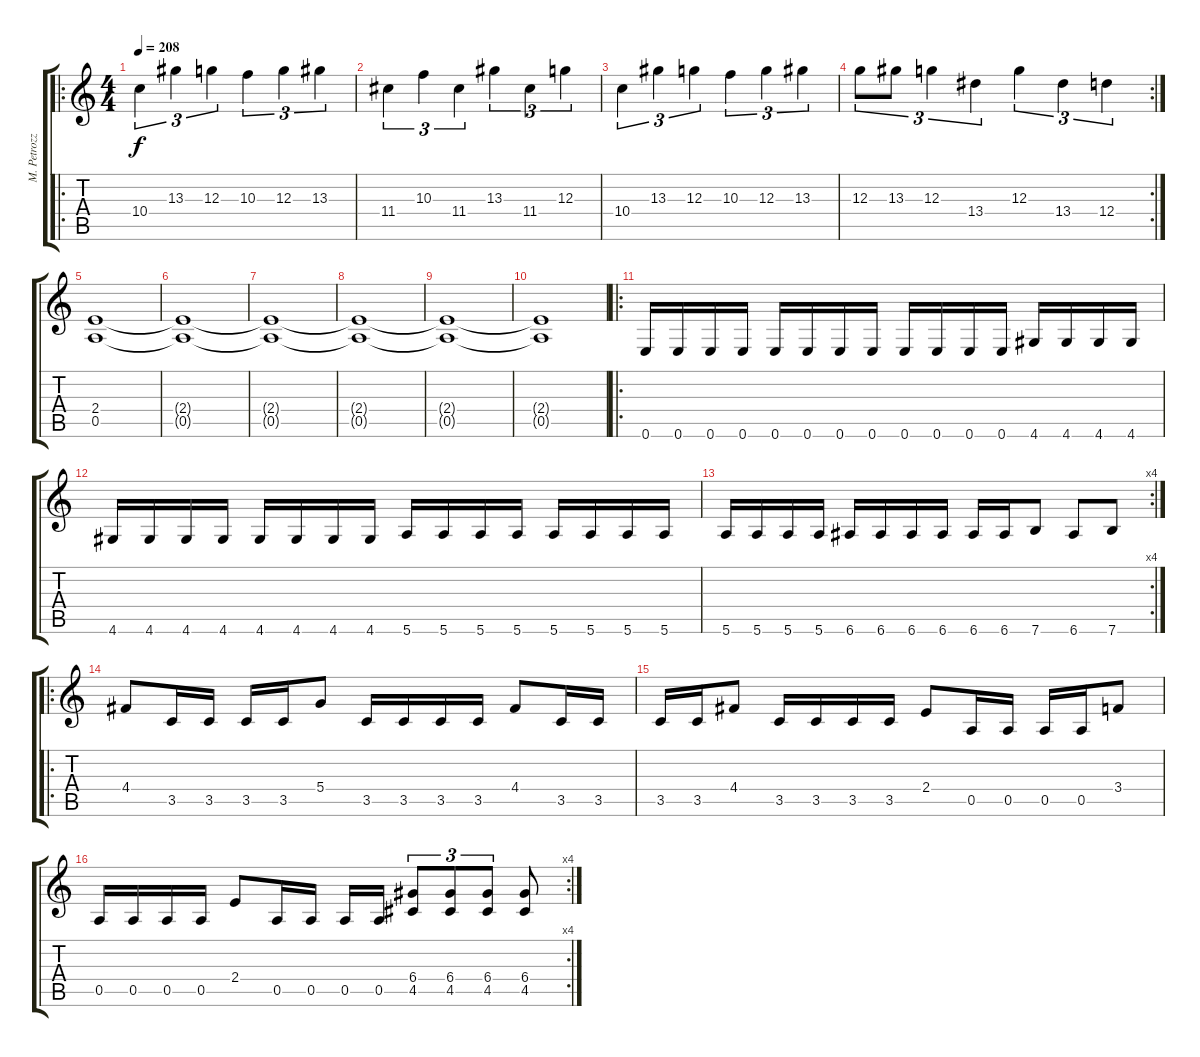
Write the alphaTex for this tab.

\track ("M. Petrozza" "M. Petrozz") {instrument distortionguitar}
\staff {score tabs}
\tuning (E4 B3 G3 D3 A2 E2) {hide}
\ro
\ts (4 4)
\tempo 208
\clef g2
\ks c
10.4.4{tu (3 2) dy f} 13.3.4{tu (3 2)} 12.3.4{tu (3 2)} 10.3.4{tu (3 2)} 12.3.4{tu (3 2)} 13.3.4{tu (3 2)} |
11.4.4{tu (3 2)} 10.3.4{tu (3 2)} 11.4.4{tu (3 2)} 13.3.4{tu (3 2)} 11.4.4{tu (3 2)} 12.3.4{tu (3 2)} |
10.4.4{tu (3 2)} 13.3.4{tu (3 2)} 12.3.4{tu (3 2)} 10.3.4{tu (3 2)} 12.3.4{tu (3 2)} 13.3.4{tu (3 2)} |
\rc 2
12.3.8{tu (3 2)} 13.3.8{tu (3 2)} 12.3.4{tu (3 2)} 13.4.4{tu (3 2)} 12.3.4{tu (3 2)} 13.4.4{tu (3 2)} 12.4.4{tu (3 2)} |
(2.4 0.5).1 |
(2.4{t} 0.5{t}).1 |
(2.4{t} 0.5{t}).1 |
(2.4{t} 0.5{t}).1 |
(2.4{t} 0.5{t}).1 |
(2.4{t} 0.5{t}).1 |
\ro
0.6.16 0.6.16 0.6.16 0.6.16 0.6.16 0.6.16 0.6.16 0.6.16 0.6.16 0.6.16 0.6.16 0.6.16 4.6.16 4.6.16 4.6.16 4.6.16 |
4.6.16 4.6.16 4.6.16 4.6.16 4.6.16 4.6.16 4.6.16 4.6.16 5.6.16 5.6.16 5.6.16 5.6.16 5.6.16 5.6.16 5.6.16 5.6.16 |
\rc 4
5.6.16 5.6.16 5.6.16 5.6.16 6.6.16 6.6.16 6.6.16 6.6.16 6.6.16 6.6.16 7.6.8 6.6.8 7.6.8 |
\ro
4.4.8 3.5.16 3.5.16 3.5.16 3.5.16 5.4.8 3.5.16 3.5.16 3.5.16 3.5.16 4.4.8 3.5.16 3.5.16 |
3.5.16 3.5.16 4.4.8 3.5.16 3.5.16 3.5.16 3.5.16 2.4.8 0.5.16 0.5.16 0.5.16 0.5.16 3.4.8 |
\rc 4
0.5.16 0.5.16 0.5.16 0.5.16 2.4.8 0.5.16 0.5.16 0.5.16 0.5.16 (6.4 4.5).8{tu (3 2)} (6.4 4.5).8{tu (3 2)} (6.4 4.5).8{tu (3 2)} (6.4 4.5).8
